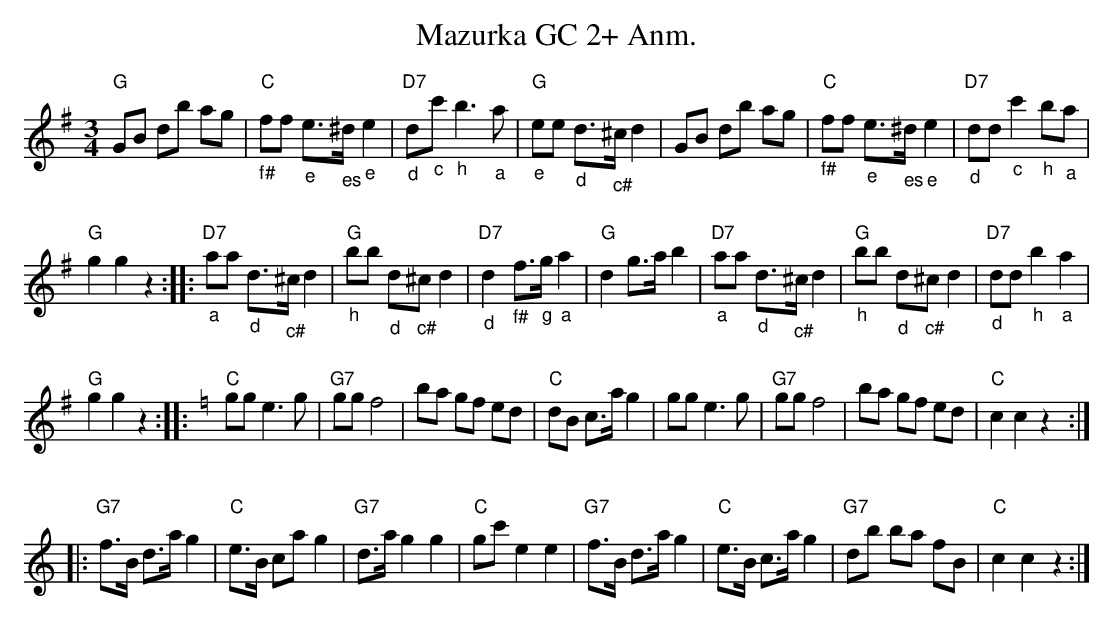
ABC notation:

X:1
T:Mazurka GC 2+ Anm.
M:3/4
L:1/8
K:Gmaj %%MIDI gchordon
"G"GB db ag | "C""_f#"ff "_e"e>"_es"^d "_e"e2 | "D7""_d"d"_c"c' "_h"b3"_a"a | "G""_e"ee "_d"d>"_c#"^c d2 | \
   GB db ag | "C""_f#"ff "_e"e>"_es"^d "_e"e2 | "D7""_d"dd "_c"c'2 "_h"b"_a"a |
"" "G"g2g2z2 :: \
"D7""_a"aa "_d"d>"_c#"^c d2 | "G""_h"bb "_d"d"_c#"^c d2 | "D7""_d"d2 "_f#"f>"_g"g "_a"a2 | "G"d2 g>a b2 | \
"D7""_a"aa "_d"d>"_c#"^c d2 | "G""_h"bb "_d"d"_c#"^c d2 | "D7""_d"dd "_h"b2"_a"a2 |
"" "G"g2g2z2 :: [K:Cmaj] \
"C"gg e3g | "G7"gg f4 | ba gf ed | "C"dB c>a g2 | \
   gg e3g | "G7"gg f4 | ba gf ed | "C"c2c2 z2 :|
|:"" "G7"f>B d>a g2 | "C"e>B ca g2 | "G7"d>a g2g2 | "C"gc' e2e2 | \
     "G7"f>B d>a g2 | "C"e>B c>a g2 | "G7"db ba fB | "C"c2c2z2 :|
